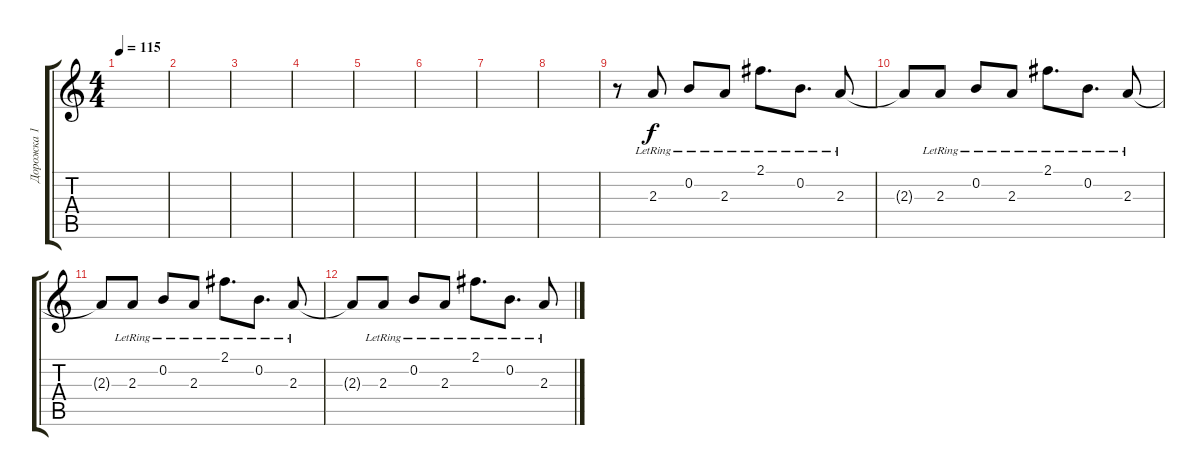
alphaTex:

\track ("Дорожка 1" "Дорожка 1") {instrument acousticguitarsteel}
\staff {score tabs}
\tuning (E4 B3 G3 D3 A2 E2) {hide}
\ts (4 4)
\tempo 115
\clef g2
\ks c
|
|
|
|
|
|
|
|
r.8{volume 7 instrument electricguitarjazz} 2.3{lr}.8 0.2{lr}.8 2.3{lr}.8 2.1{lr}.8{d} 0.2{lr}.8{d} 2.3{lr}.8 |
2.3{t}.8 2.3{lr}.8 0.2{lr}.8 2.3{lr}.8 2.1{lr}.8{d} 0.2{lr}.8{d} 2.3{lr}.8 |
2.3{t}.8 2.3{lr}.8 0.2{lr}.8 2.3{lr}.8 2.1{lr}.8{d} 0.2{lr}.8{d} 2.3{lr}.8 |
2.3{t}.8 2.3{lr}.8 0.2{lr}.8 2.3{lr}.8 2.1{lr}.8{d} 0.2{lr}.8{d} 2.3{lr}.8
